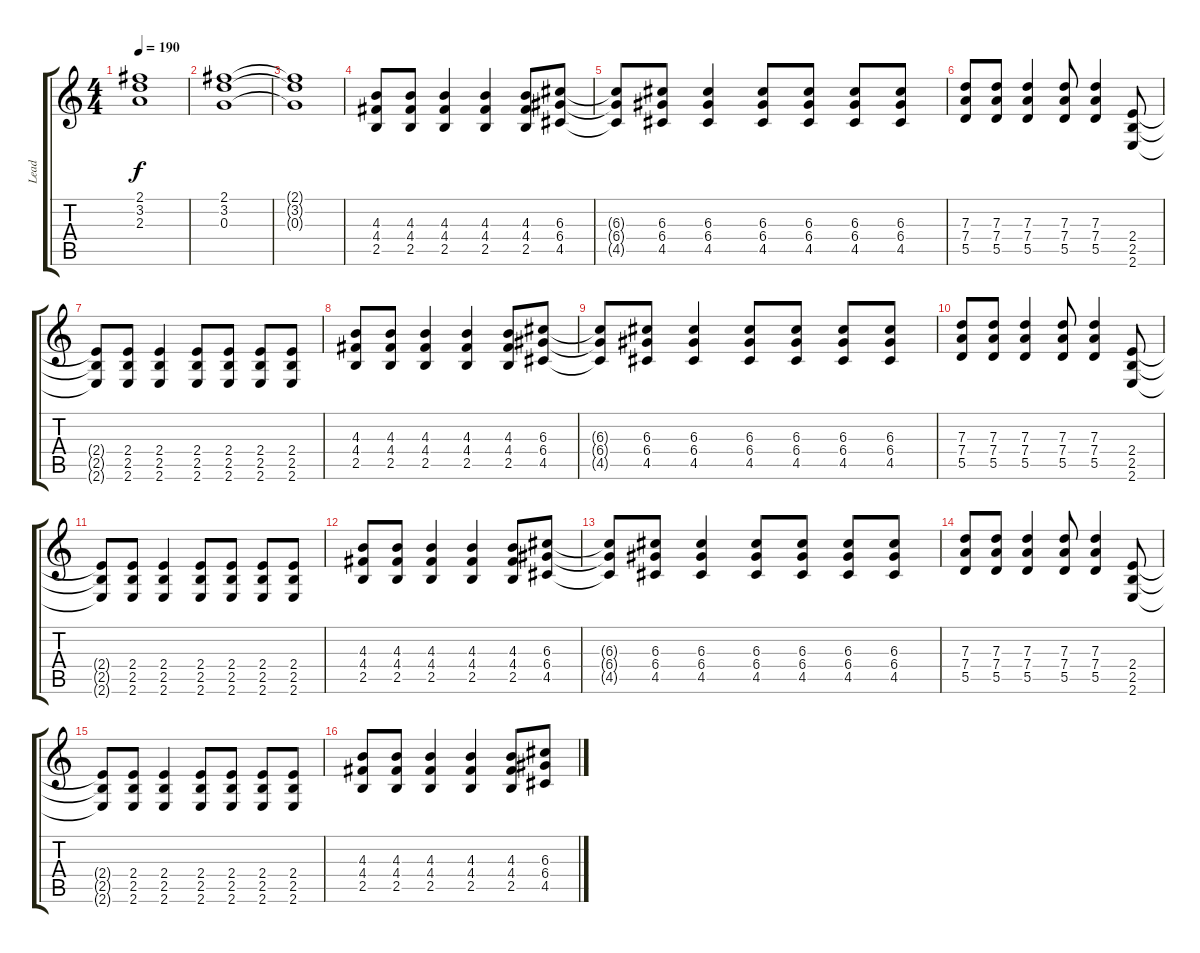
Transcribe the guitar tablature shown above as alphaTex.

\track ("Lead" "Lead") {instrument electricguitarclean}
\staff {score tabs}
\tuning (E4 B3 G3 D3 A2 D2) {hide}
\ts (4 4)
\tempo 190
\clef g2
\ks c
(2.1 3.2 2.3).1{dy f} |
(2.1 3.2 0.3).1 |
(2.1{t} 3.2{t} 0.3{t}).1 |
(4.3 4.4 2.5).8 (4.3 4.4 2.5).8 (4.3 4.4 2.5).4 (4.3 4.4 2.5).4 (4.3 4.4 2.5).8 (6.3 6.4 4.5).8 |
(6.3{t} 6.4{t} 4.5{t}).8 (6.3 6.4 4.5).8 (6.3 6.4 4.5).4 (6.3 6.4 4.5).8 (6.3 6.4 4.5).8 (6.3 6.4 4.5).8 (6.3 6.4 4.5).8 |
(7.3 7.4 5.5).8 (7.3 7.4 5.5).8 (7.3 7.4 5.5).4 (7.3 7.4 5.5).8 (7.3 7.4 5.5).4 (2.4 2.5 2.6).8 |
(2.4{t} 2.5{t} 2.6{t}).8 (2.4 2.5 2.6).8 (2.4 2.5 2.6).4 (2.4 2.5 2.6).8 (2.4 2.5 2.6).8 (2.4 2.5 2.6).8 (2.4 2.5 2.6).8 |
(4.3 4.4 2.5).8 (4.3 4.4 2.5).8 (4.3 4.4 2.5).4 (4.3 4.4 2.5).4 (4.3 4.4 2.5).8 (6.3 6.4 4.5).8 |
(6.3{t} 6.4{t} 4.5{t}).8 (6.3 6.4 4.5).8 (6.3 6.4 4.5).4 (6.3 6.4 4.5).8 (6.3 6.4 4.5).8 (6.3 6.4 4.5).8 (6.3 6.4 4.5).8 |
(7.3 7.4 5.5).8 (7.3 7.4 5.5).8 (7.3 7.4 5.5).4 (7.3 7.4 5.5).8 (7.3 7.4 5.5).4 (2.4 2.5 2.6).8 |
(2.4{t} 2.5{t} 2.6{t}).8 (2.4 2.5 2.6).8 (2.4 2.5 2.6).4 (2.4 2.5 2.6).8 (2.4 2.5 2.6).8 (2.4 2.5 2.6).8 (2.4 2.5 2.6).8 |
(4.3 4.4 2.5).8 (4.3 4.4 2.5).8 (4.3 4.4 2.5).4 (4.3 4.4 2.5).4 (4.3 4.4 2.5).8 (6.3 6.4 4.5).8 |
(6.3{t} 6.4{t} 4.5{t}).8 (6.3 6.4 4.5).8 (6.3 6.4 4.5).4 (6.3 6.4 4.5).8 (6.3 6.4 4.5).8 (6.3 6.4 4.5).8 (6.3 6.4 4.5).8 |
(7.3 7.4 5.5).8 (7.3 7.4 5.5).8 (7.3 7.4 5.5).4 (7.3 7.4 5.5).8 (7.3 7.4 5.5).4 (2.4 2.5 2.6).8 |
(2.4{t} 2.5{t} 2.6{t}).8 (2.4 2.5 2.6).8 (2.4 2.5 2.6).4 (2.4 2.5 2.6).8 (2.4 2.5 2.6).8 (2.4 2.5 2.6).8 (2.4 2.5 2.6).8 |
(4.3 4.4 2.5).8 (4.3 4.4 2.5).8 (4.3 4.4 2.5).4 (4.3 4.4 2.5).4 (4.3 4.4 2.5).8 (6.3 6.4 4.5).8
